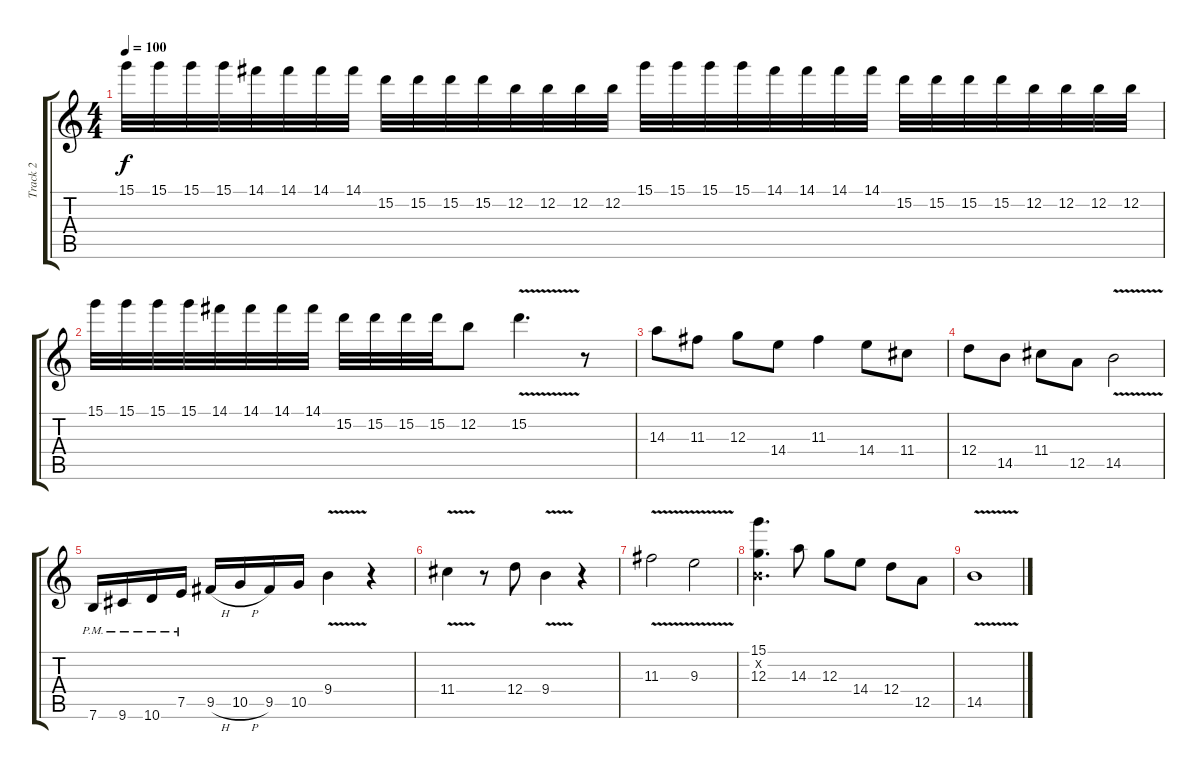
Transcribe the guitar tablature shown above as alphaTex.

\track ("Track 2" "Track 2") {instrument distortionguitar}
\staff {score tabs}
\tuning (E4 B3 G3 D3 A2 E2) {hide}
\ts (4 4)
\tempo 100
\clef g2
\ks c
15.1.32{dy f} 15.1.32 15.1.32 15.1.32 14.1.32 14.1.32 14.1.32 14.1.32 15.2.32 15.2.32 15.2.32 15.2.32 12.2.32 12.2.32 12.2.32 12.2.32 15.1.32 15.1.32 15.1.32 15.1.32 14.1.32 14.1.32 14.1.32 14.1.32 15.2.32 15.2.32 15.2.32 15.2.32 12.2.32 12.2.32 12.2.32 12.2.32 |
15.1.32 15.1.32 15.1.32 15.1.32 14.1.32 14.1.32 14.1.32 14.1.32 15.2.32 15.2.32 15.2.32 15.2.32 12.2.8 15.2{v}.4{d} r.8 |
14.3.8 11.3.8 12.3.8 14.4.8 11.3.4 14.4.8 11.4.8 |
12.4.8 14.5.8 11.4.8 12.5.8 14.5{v}.2 |
7.6{pm}.16 9.6{pm}.16 10.6{pm}.16 7.5{pm}.16 9.5{h}.16 10.5{h}.16 9.5.16 10.5.16 9.4{v}.4 r.4 |
11.4{v}.4 r.8 12.4.8 9.4{v}.4 r.4 |
11.3{v}.2 9.3{v}.2 |
(15.1 0.2{x} 12.3).4{d} 14.3.8 12.3.8 14.4.8 12.4.8 12.5.8 |
14.5{v}.1
